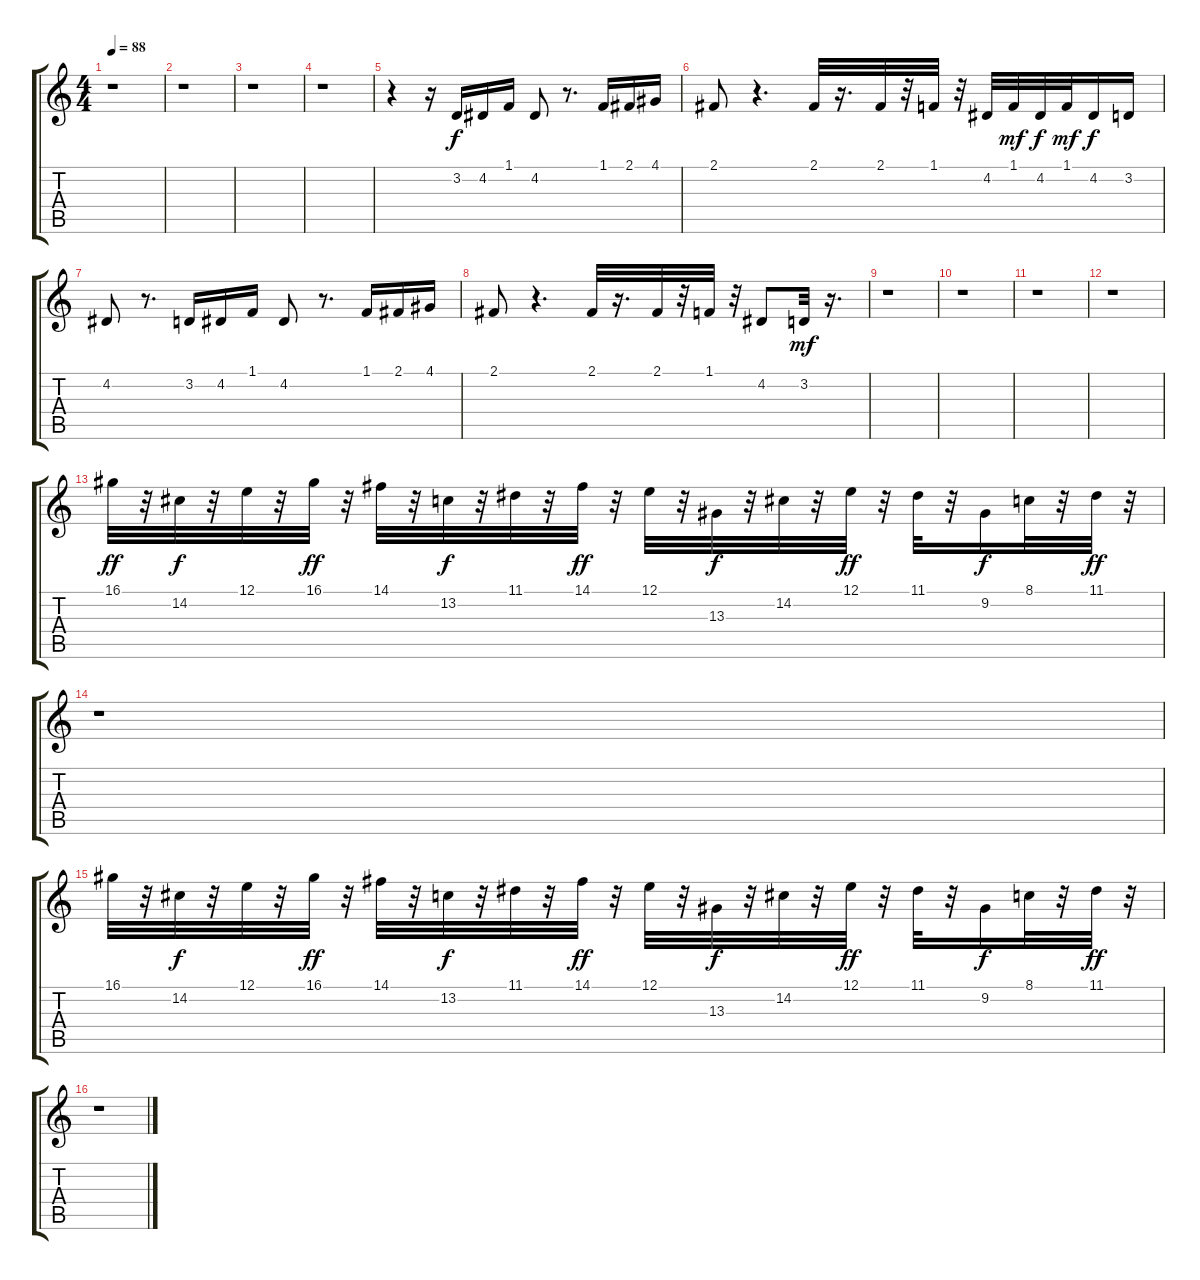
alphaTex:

\track "" {instrument oboe}
\staff {score tabs}
\tuning (E4 B3 G3 D3 A2 E2) {hide}
\ts (4 4)
\tempo 88
\clef g2
\ks c
r.1{dy mf} |
r.1 |
r.1 |
r.1 |
r.4 r.16 3.2.16{dy f} 4.2.16 1.1.16 4.2.8 r.8{d} 1.1.16 2.1.16 4.1.16 |
2.1.8 r.4{d} 2.1.32 r.16{d} 2.1.32 r.32 1.1.32 r.32 4.2.32 1.1.32{dy mf} 4.2.32{dy f} 1.1.32{dy mf} 4.2.16{dy f} 3.2.16 |
4.2.8 r.8{d} 3.2.16 4.2.16 1.1.16 4.2.8 r.8{d} 1.1.16 2.1.16 4.1.16 |
2.1.8 r.4{d} 2.1.32 r.16{d} 2.1.32 r.32 1.1.32 r.32 4.2.8 3.2.32{dy mf} r.16{d} |
r.1 |
r.1 |
r.1 |
r.1 |
16.1.32{dy ff} r.32 14.2.32{dy f} r.32 12.1.32 r.32 16.1.32{dy ff} r.32 14.1.32 r.32 13.2.32{dy f} r.32 11.1.32 r.32 14.1.32{dy ff} r.32 12.1.32 r.32 13.3.32{dy f} r.32 14.2.32 r.32 12.1.32{dy ff} r.32 11.1.32 r.32 9.2.16{dy f} 8.1.32 r.32 11.1.32{dy ff} r.32 |
r.1 |
16.1.32 r.32 14.2.32{dy f} r.32 12.1.32 r.32 16.1.32{dy ff} r.32 14.1.32 r.32 13.2.32{dy f} r.32 11.1.32 r.32 14.1.32{dy ff} r.32 12.1.32 r.32 13.3.32{dy f} r.32 14.2.32 r.32 12.1.32{dy ff} r.32 11.1.32 r.32 9.2.16{dy f} 8.1.32 r.32 11.1.32{dy ff} r.32 |
r.1
